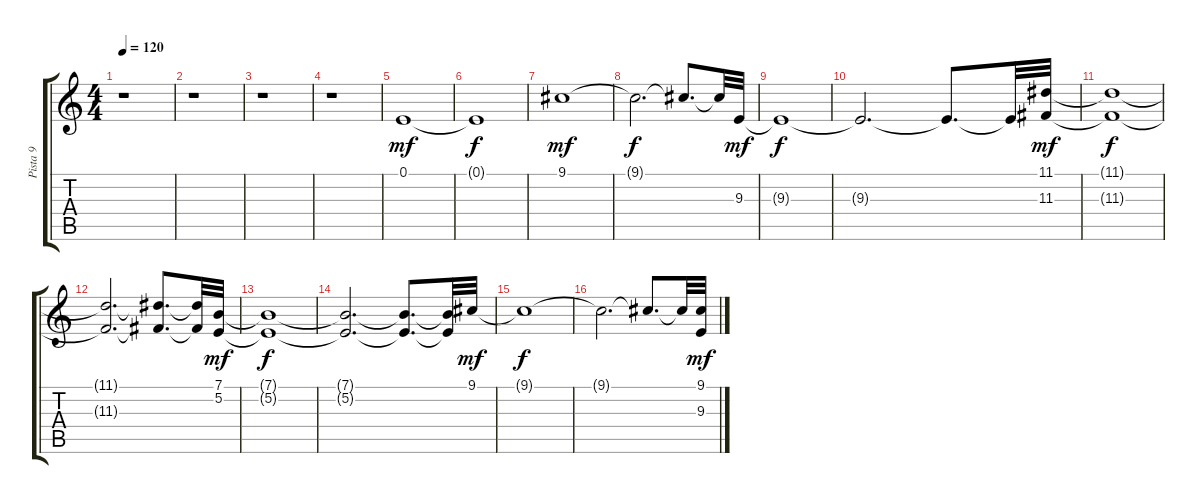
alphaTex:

\track ("Pista 9" "Pista 9") {instrument stringensemble2}
\staff {score tabs}
\tuning (E4 B3 G3 D3 A2 E2) {hide}
\ts (4 4)
\tempo 120
\clef g2
\ks c
r.1{dy f} |
r.1 |
r.1 |
r.1 |
0.1.1{dy mf} |
0.1{t}.1{dy f} |
9.1.1{dy mf} |
9.1{t}.2{d dy f} 9.1{t}.8{d} 9.1{t}.32 9.3.32{dy mf} |
9.3{t}.1{dy f} |
9.3{t}.2{d} 9.3{t}.8{d} 9.3{t}.32 (11.1 11.3).32{dy mf} |
(11.1{t} 11.3{t}).1{dy f} |
(11.1{t} 11.3{t}).2{d} (11.1{t} 11.3{t}).8{d} (11.1{t} 11.3{t}).32 (7.1 5.2).32{dy mf} |
(7.1{t} 5.2{t}).1{dy f} |
(7.1{t} 5.2{t}).2{d} (7.1{t} 5.2{t}).8{d} (7.1{t} 5.2{t}).32 9.1.32{dy mf} |
9.1{t}.1{dy f} |
9.1{t}.2{d} 9.1{t}.8{d} 9.1{t}.32 (9.1 9.3).32{dy mf}
